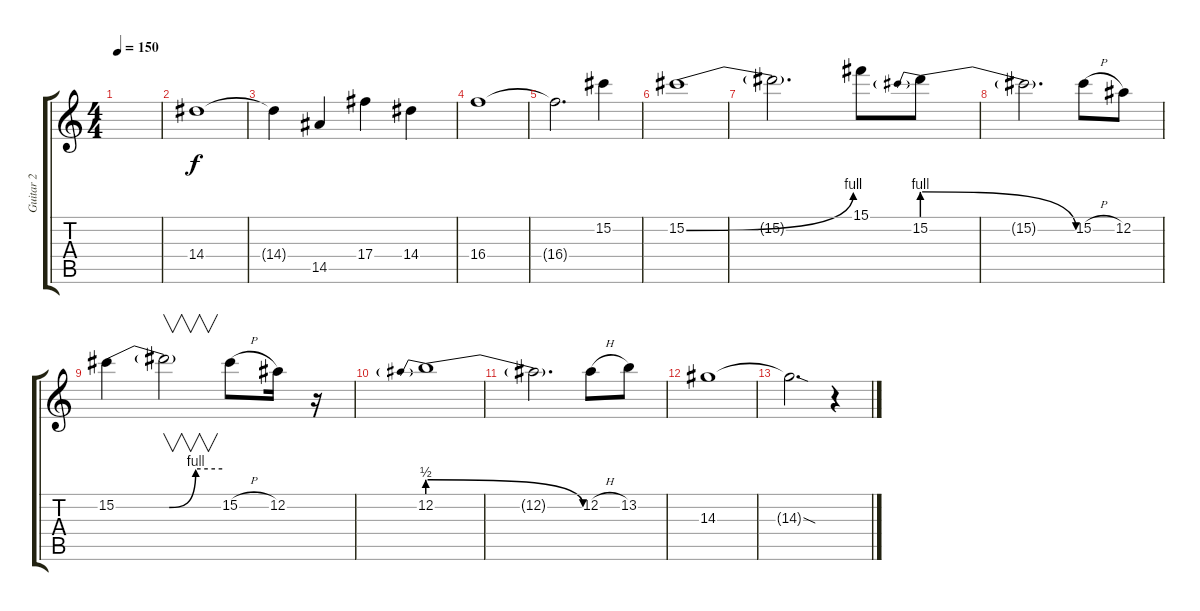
\track ("Guitar 2" "Guitar 2") {instrument distortionguitar}
\staff {score tabs}
\tuning (Eb4 Bb3 Gb3 Db3 Ab2 Eb2) {hide}
\ts (4 4)
\tempo 150
\clef g2
\ks c
|
14.4.1{volume 7} |
14.4{t}.4 14.5.4 17.4.4 14.4.4 |
16.4.1{volume 4} |
16.4{t}.2{d} 15.2.4{volume 9} |
15.2{be (bend 0 0 60 4)}.1 |
15.2{t}.2{d} 15.1.8 15.2{be (prebendrelease 0 4 60 0)}.8 |
15.2{t}.2{d} 15.2{h}.8 12.2.8 |
15.2{be (custom 0 0 30 0 45 4 60 4)}.4 15.2{t}.2{v} 15.2{h}.8 12.2.16 r.16 |
12.2{be (prebendrelease 0 2 60 0)}.1 |
12.2{t}.2{d} 12.2{h}.8 13.2.8 |
14.3.1 |
14.3{sod t}.2{d} r.4
